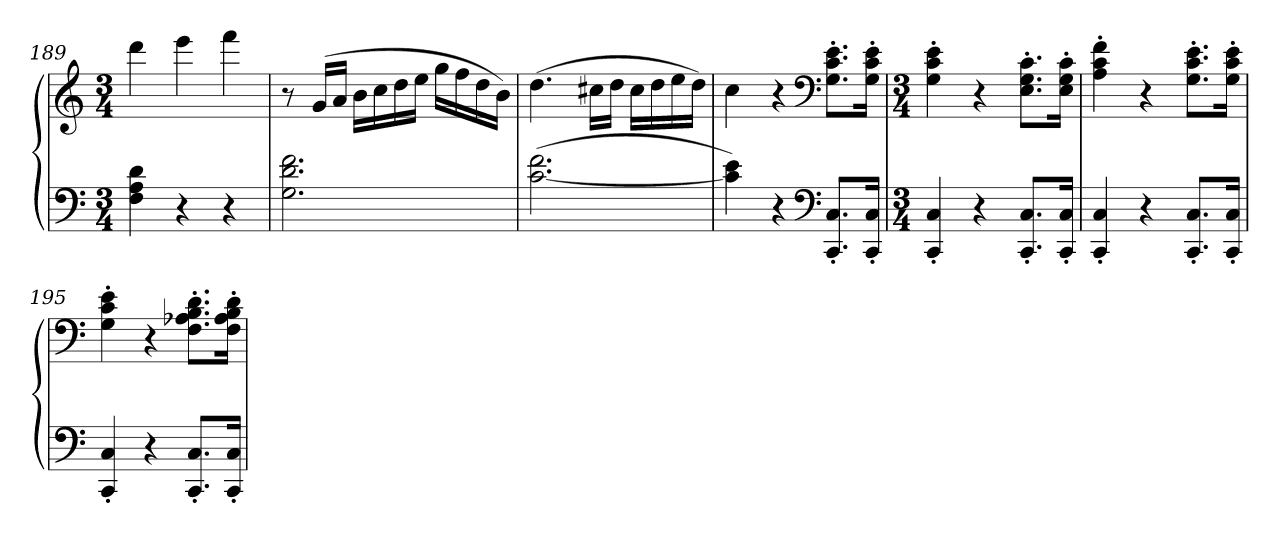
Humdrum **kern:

**kern	**kern
*part1	*part1
*staff2	*staff1
*clefF4	*clefG2
*k[]	*k[]
*C:	*C:
*M3/4	*M3/4
=189	=189
4F 4A 4d	4ddd
4r	4eee
4r	4fff
=190	=190
2.G 2.d 2.f	8r
.	(16gLL
.	16aJJ
.	16bLL
.	16cc
.	16dd
.	16eeJJ
.	16ggLL
.	16ff
.	16dd
.	16bJJ)
=191	=191
([2.c 2.f	(4.dd
.	16cc#XLL
.	16ddJJ
.	16cc#LL
.	16dd
.	16ee
.	16ddJJ)
=192	=192
4c] 4e)	4cc
4r	4r
*clefF4	*clefF4
*k[]	*k[]
*C:	*C:
8.CC' 8.C'L	8.G' 8.c' 8.e'L
16CC' 16C'Jk	16G' 16c' 16e'Jk
=193	=193
*M3/4	*M3/4
4CC' 4C'	4G' 4c' 4e'
4r	4r
8.CC' 8.C'L	8.E' 8.G' 8.c'L
16CC' 16C'Jk	16E' 16G' 16c'Jk
=194	=194
4CC' 4C'	4A' 4c' 4f'
4r	4r
8.CC' 8.C'L	8.G' 8.c' 8.e'L
16CC' 16C'Jk	16G' 16c' 16e'Jk
=195	=195
4CC' 4C'	4G' 4c' 4e'
4r	4r
8.CC' 8.C'L	8.F' 8.A-X' 8.B' 8.d'L
16CC' 16C'Jk	16F' 16A-' 16B' 16d'Jk
=	=
*-	*-
